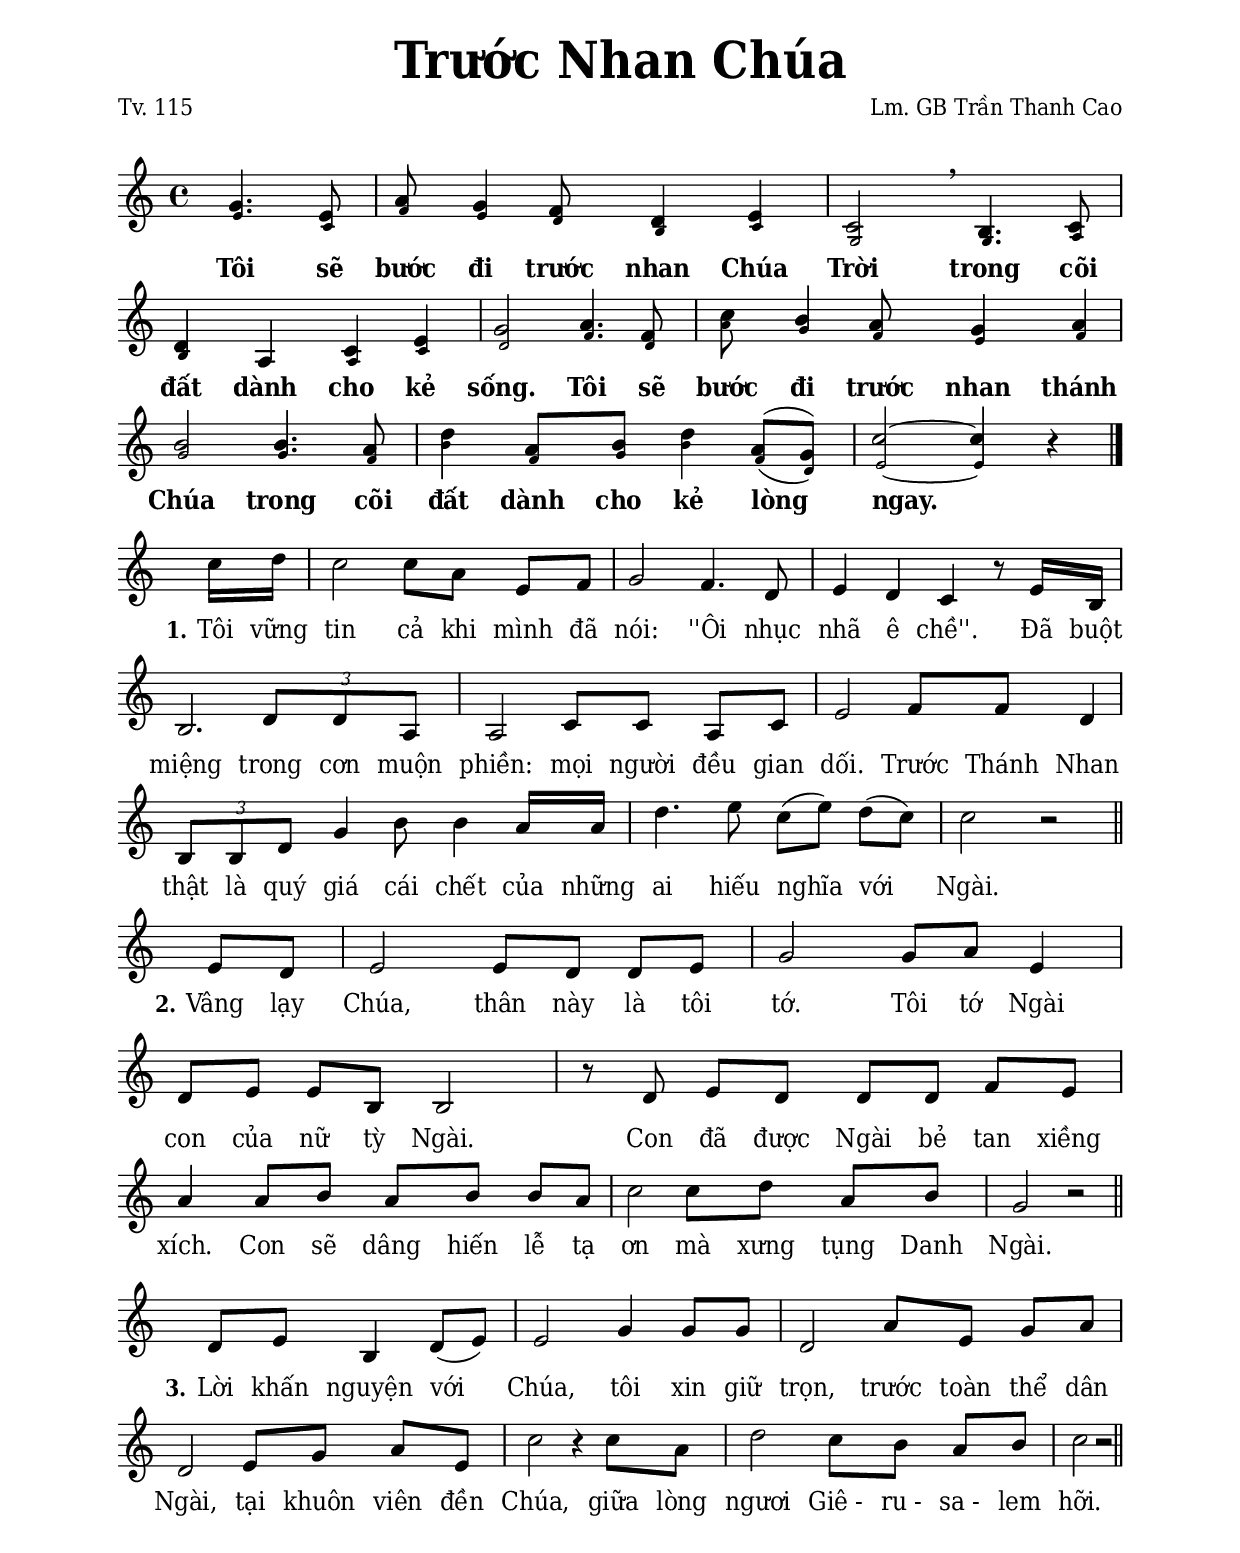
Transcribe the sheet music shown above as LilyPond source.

% Cài đặt chung
\version "2.22.1"
\include "english.ly"

\header {
  title = \markup { \fontsize #3 "Trước Nhan Chúa" }
  poet = "Tv. 115"
  composer = "Lm. GB Trần Thanh Cao"
  arranger = " "
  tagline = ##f
}

% Nhạc điệp khúc
nhacDiepKhucSop = \relative c'' {
  <>^\markup { \halign #35 " " }
  \partial 2 g4. e8 |
  a g4 f8 d4 e |
  c2 \breathe b4. c8 |
  d4 a c e |
  g2 a4. f8 |
  c' b4 a8 g4 a |
  b2 b4. a8 |
  d4 a8 b d4 a8 _(g) |
  c2 ~ c4 r \bar "|."
}

nhacDiepKhucBas = \relative c' {
  \partial 2 e4. c8 |
  f e4 d8 b4 c |
  g2 g4. a8 |
  b4 a a c |
  d2 f4. d8 |
  a' g4 f8 e4 f |
  g2 g4. f8 |
  b4 f8 g b4 f8 ^(d) |
  e2 ~ e4 r
}

% Nhạc phiên khúc
nhacPhienKhucMot = \relative c'' {
  \partial 8 c16 d |
  c2 c8 a e f |
  g2 f4. d8 |
  e4 d c r8 e16 b |
  b2. \tuplet 3/2 { d8 d a } |
  a2 c8 c a c |
  e2 f8 f d4 |
  \tuplet 3/2 { b8 b d } g4 b8 b4 a16 a |
  d4. e8 c (e) d (c) |
  c2 r \bar "||"
}

nhacPhienKhucHai = \relative c' {
  \partial 4 e8 d |
  e2 e8 d d e |
  g2 g8 a e4 |
  d8 e e b b2 |
  r8 d e d d d f e |
  a4 a8 b a b b a |
  c2 c8 d a b |
  g2 r \bar "||"
}

nhacPhienKhucBa = \relative c' {
  \partial 2. d8 e b4 d8 (e) |
  e2 g4 g8 g |
  d2 a'8 e g a |
  d,2 e8 g a e |
  c'2 r4 c8 a |
  d2 c8 b a b |
  c2 r \bar "||"
}

% Lời điệp khúc
loiDiepKhuc = \lyricmode {
  Tôi sẽ bước đi trước nhan Chúa Trời
  trong cõi đất dành cho kẻ sống.
  Tôi sẽ bước đi trước nhan thánh Chúa
  trong cõi đất dành cho kẻ lòng ngay.
}

% Lời phiên khúc
loiPhienKhucMot = \lyricmode {
  \set stanza = #"1."
  Tôi vững tin cả khi mình đã nói:
  ''Ôi nhục nhã ê chề''.
  Đã buột miệng trong cơn muộn phiền:
  mọi người đều gian dối.
  Trước Thánh Nhan thật là quý giá
  cái chết của những ai hiếu nghĩa với Ngài.
}

loiPhienKhucHai = \lyricmode {
  \set stanza = #"2."
  Vâng lạy Chúa, thân này là tôi tớ.
  Tôi tớ Ngài
  con của nữ tỳ Ngài.
  Con đã được Ngài bẻ tan xiềng xích.
  Con sẽ dâng hiến lễ tạ ơn mà xưng tụng Danh Ngài.
}

loiPhienKhucBa = \lyricmode {
  \set stanza = #"3."
  Lời khấn nguyện với Chúa, tôi xin giữ trọn,
  trước toàn thể dân Ngài, tại khuôn viên đền Chúa,
  giữa lòng ngươi "Giê -" "ru -" "sa -" lem hỡi.
}


% Dàn trang
\paper {
  #(set-paper-size "a4")
  top-margin = 20\mm
  bottom-margin = 10\mm
  left-margin = 20\mm
  right-margin = 20\mm
  indent = #0
  #(define fonts
    (make-pango-font-tree
      "Deja Vu Serif Condensed"
      "Deja Vu Serif Condensed"
      "Deja Vu Serif Condensed"
      (/ 20 20)))
  page-count = #1
  system-system-spacing = #'((basic-distance . 12)
                             (minimum-distance . 12)
                             (padding . 1))
  score-system-spacing = #'((basic-distance . 12)
                             (minimum-distance . 12)
                             (padding . 1))
}

% Thiết lập tông và nhịp
TongNhip = {
  \key c \major \time 4/4
  \set Timing.beamExceptions = #'()
  \set Timing.baseMoment = #(ly:make-moment 1/4)
  \set Timing.beatStructure = #'(1 1 1 1)
}

% Đổi kích thước nốt cho bè phụ
notBePhu =
#(define-music-function (font-size music) (number? ly:music?)
   (for-some-music
     (lambda (m)
       (if (music-is-of-type? m 'rhythmic-event)
           (begin
             (set! (ly:music-property m 'tweaks)
                   (cons `(font-size . ,font-size)
                         (ly:music-property m 'tweaks)))
             #t)
           #f))
     music)
   music)

\score {
  \new ChoirStaff <<
    \new Staff = diepKhuc \with {
        \consists "Merge_rests_engraver"
        %\magnifyStaff #(magstep +1)
        printPartCombineTexts = ##f
      }
      <<
      \new Voice \TongNhip \partCombine 
        \nhacDiepKhucSop
        \notBePhu -3 { \nhacDiepKhucBas }
      \new NullVoice = nhacThamChieu \nhacDiepKhucSop
      \new Lyrics \with {
          \override VerticalAxisGroup.
            nonstaff-relatedstaff-spacing.padding = #1
          \override VerticalAxisGroup.
            nonstaff-unrelatedstaff-spacing.padding = #1
        }
        \lyricsto nhacThamChieu \loiDiepKhuc
      >>
  >>
  \layout {
    \override Lyrics.LyricText.font-series = #'bold
    %\override Lyrics.LyricText.font-size = #+2
    \override Lyrics.LyricSpace.minimum-distance = #3
    \override Score.BarNumber.break-visibility = ##(#f #f #f)
    \override Score.SpacingSpanner.uniform-stretching = ##t
  }
}

\score {
  \new ChoirStaff <<
    \new Staff = phienKhuc \with {
        %\magnifyStaff #(magstep +1)
      }
      <<
      \new Voice = beSop {
        \TongNhip \nhacPhienKhucMot
      }
    >>
    \new Lyrics \with {
          \override VerticalAxisGroup.
            nonstaff-relatedstaff-spacing.padding = #1
          \override VerticalAxisGroup.
            nonstaff-unrelatedstaff-spacing.padding = #1
        }
        \lyricsto beSop \loiPhienKhucMot
  >>
  \layout {
    \override Staff.TimeSignature.transparent = ##t
    %\override Lyrics.LyricText.font-size = #+2
    \override Lyrics.LyricSpace.minimum-distance = #1.6
    \override Score.BarNumber.break-visibility = ##(#f #f #f)
    \override Score.SpacingSpanner.uniform-stretching = ##t
  }
}

\score {
  \new ChoirStaff <<
    \new Staff = phienKhuc \with {
        %\magnifyStaff #(magstep +1)
      }
      <<
      \new Voice = beSop {
        \TongNhip \nhacPhienKhucHai
      }
    >>
    \new Lyrics \with {
          \override VerticalAxisGroup.
            nonstaff-relatedstaff-spacing.padding = #1.2
          \override VerticalAxisGroup.
            nonstaff-unrelatedstaff-spacing.padding = #1
        }
        \lyricsto beSop \loiPhienKhucHai
  >>
  \layout {
    \override Staff.TimeSignature.transparent = ##t
    %\override Lyrics.LyricText.font-size = #+2
    \override Lyrics.LyricSpace.minimum-distance = #2.5
    \override Score.BarNumber.break-visibility = ##(#f #f #f)
    \override Score.SpacingSpanner.uniform-stretching = ##t
  }
}

\score {
  \new ChoirStaff <<
    \new Staff = phienKhuc \with {
        %\magnifyStaff #(magstep +1)
      }
      <<
      \new Voice = beSop {
        \TongNhip \nhacPhienKhucBa
      }
    >>
    \new Lyrics \with {
          \override VerticalAxisGroup.
            nonstaff-relatedstaff-spacing.padding = #1.2
          \override VerticalAxisGroup.
            nonstaff-unrelatedstaff-spacing.padding = #1
        }
        \lyricsto beSop \loiPhienKhucBa
  >>
  \layout {
    \override Staff.TimeSignature.transparent = ##t
    %\override Lyrics.LyricText.font-size = #+2
    \override Lyrics.LyricSpace.minimum-distance = #1.7
    \override Score.BarNumber.break-visibility = ##(#f #f #f)
    \override Score.SpacingSpanner.uniform-stretching = ##t
  }
}
